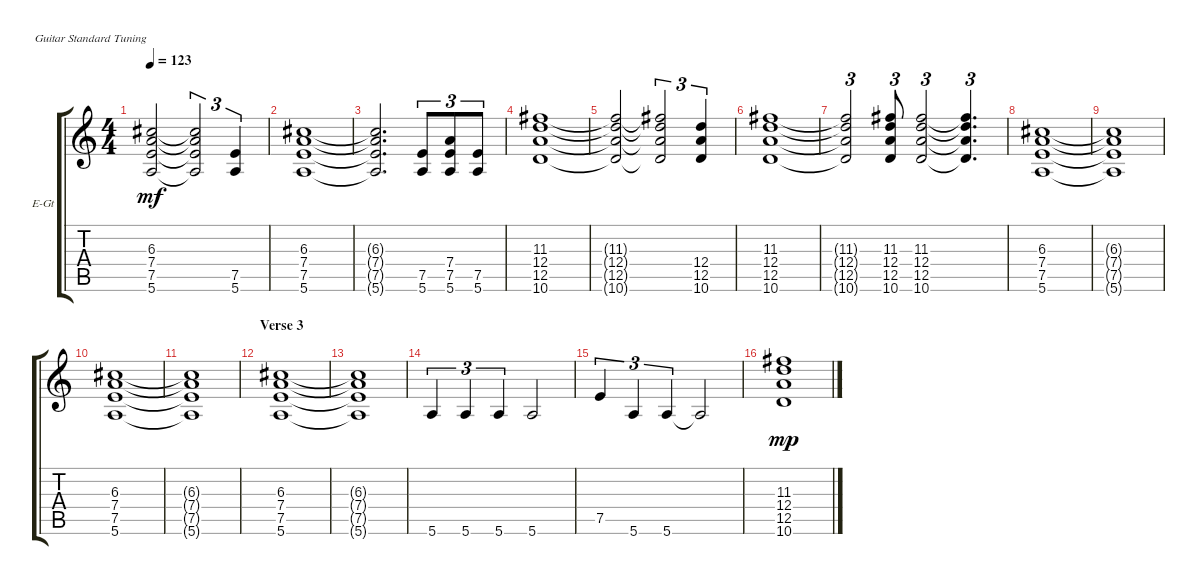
\defaultSystemsLayout 4
\bracketExtendMode groupsimilarinstruments
\firstSystemTrackNameOrientation horizontal
\otherSystemsTrackNameOrientation horizontal
\track ("Electric Guitar 1" "E-Gt") {multiBarRest instrument overdrivenguitar}
\staff {score tabs}
\tuning (E4 B3 G3 D3 A2 E2)
\ts (4 4)
\tempo 123
\clef g2
\ks c
(6.3{t} 7.4{t} 7.5{t} 5.6{t}).2{dy mf} (5.6{t} 7.5{t} 7.4{t} 6.3{t}).2{tu (3 2)} (5.6 7.5).4{tu (3 2)} |
(5.6 7.5 7.4 6.3).1 |
(6.3{t} 7.4{t} 7.5{t} 5.6{t}).2{d} (5.6 7.5).8{tu (3 2)} (5.6 7.5 7.4).8{tu (3 2)} (5.6 7.5).8{tu (3 2)} |
(10.6 12.5 12.4 11.3).1 |
(11.3{t} 12.4{t} 12.5{t} 10.6{t}).2 (10.6{t} 12.5{t} 12.4{t} 11.3{t}).2{tu (3 2)} (10.6 12.5 12.4).4{tu (3 2)} |
(10.6 12.5 12.4 11.3).1 |
(12.5{t} 10.6{t} 11.3{t} 12.4{t}).2{tu (3 2)} (10.6 12.5 12.4 11.3).8{tu (3 2)} (11.3 12.4 12.5 10.6).2{tu (3 2)} (10.6{t} 12.5{t} 12.4{t} 11.3{t}).4{d tu (3 2)} |
(5.6 7.5 7.4 6.3).1 |
(6.3{t} 7.4{t} 7.5{t} 5.6{t}).1 |
(5.6 7.5 7.4 6.3).1 |
(5.6{t} 7.5{t} 7.4{t} 6.3{t}).1 |
\section ("" "Verse 3")
(5.6 7.5 7.4 6.3).1 |
(6.3{t} 7.4{t} 7.5{t} 5.6{t}).1 |
5.6.4{tu (3 2)} 5.6.4{tu (3 2)} 5.6.4{tu (3 2)} 5.6.2 |
7.5.4{tu (3 2)} 5.6.4{tu (3 2)} 5.6.4{tu (3 2)} 5.6{t}.2 |
(10.6 12.5 12.4 11.3).1{dy mp}
